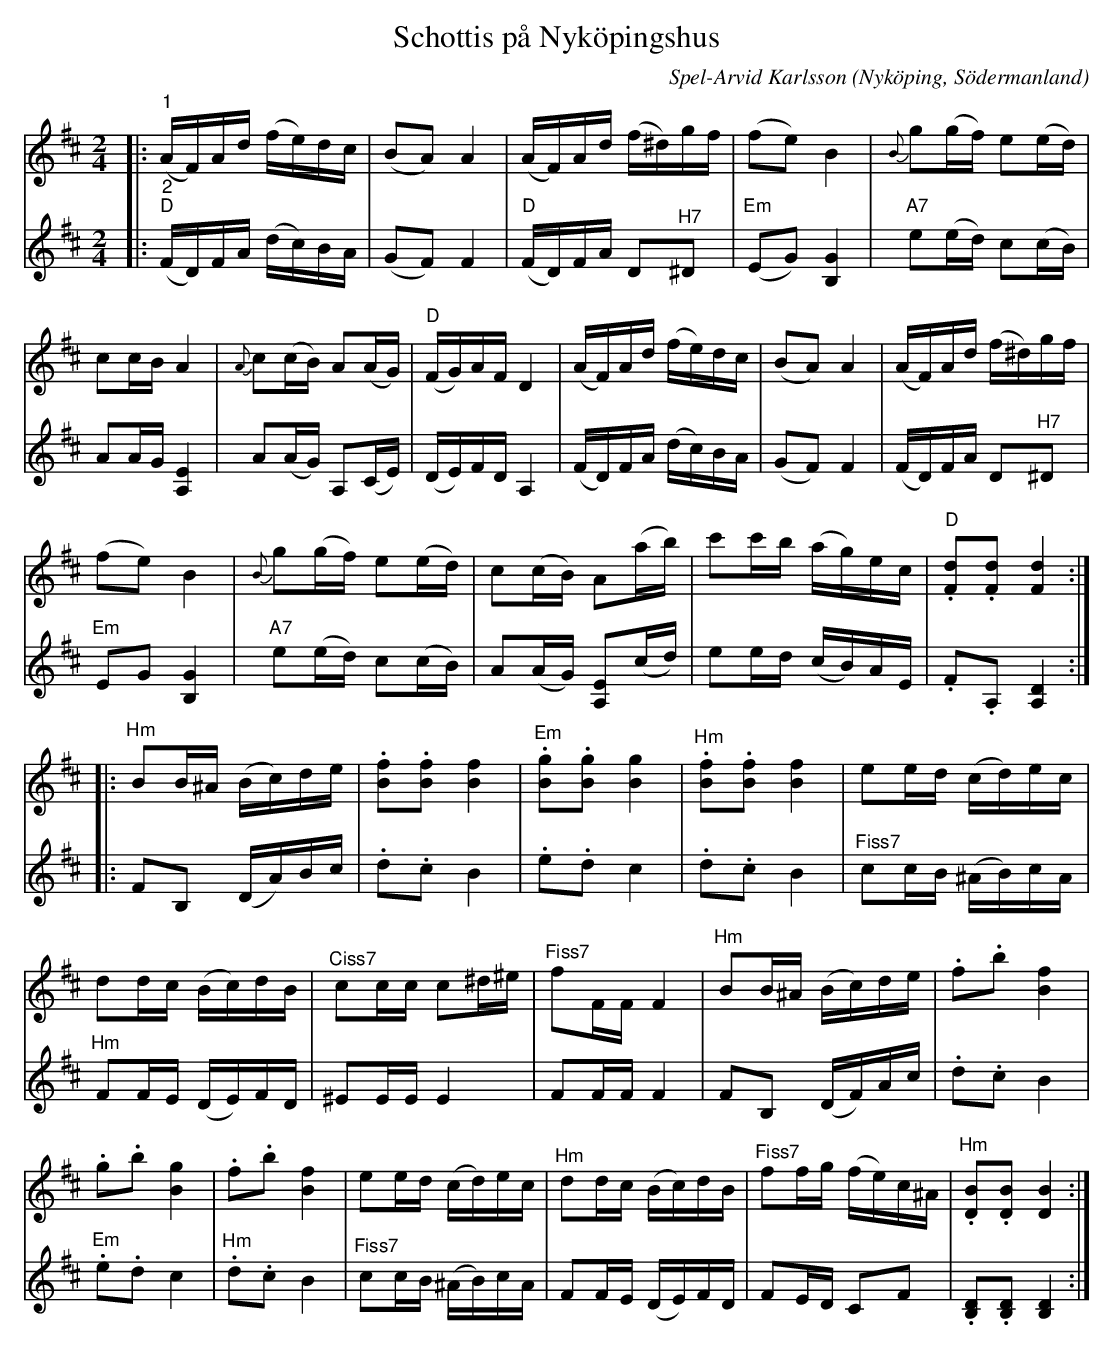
X:1
T:Schottis på Nyköpingshus
C:Spel-Arvid Karlsson
O:Nyköping, Södermanland
L:1/16
M:2/4
K:D
V:1
|:"^1" (AF)Ad (fe)dc | (B2A2) A4 | (AF)Ad (f^d)gf | (f2e2) B4 |{B} g2(gf) e2(ed) |
c2cB A4 | {A} c2(cB) A2(AG) |"D" (FG)AF D4 | (AF)Ad (fe)dc | (B2A2) A4 | (AF)Ad (f^d)gf |
(f2e2) B4 | {B} g2(gf) e2(ed) | c2(cB) A2(ab) | c'2c'b (ag)ec |"D" .[Fd]2.[Fd]2 [Fd]4 ::
"^Hm" B2B^A (Bc)de | .[Bf]2.[Bf]2 [Bf]4 |"Em" .[Bg]2.[Bg]2 [Bg]4 |"^Hm" .[Bf]2.[Bf]2 [Bf]4 | e2ed (cd)ec |
d2dc (Bc)dB |"^Ciss7" c2cc c2^d^e |"^Fiss7" f2FF F4 |"^Hm" B2B^A (Bc)de | .f2.b2 [Bf]4 |
.g2.b2 [Bg]4 | .f2.b2 [Bf]4 | e2ed (cd)ec |"^Hm" d2dc (Bc)dB |"^Fiss7" f2fg (fe)c^A | "^Hm" .[DB]2.[DB]2 [DB]4 :|
V:2
|:"^2""D" (FD)FA (dc)BA | (G2F2) F4 |"D" (FD)FA D2"^H7"^D2 |"Em" (E2G2) [B,G]4 | "A7" e2(ed) c2(cB) |
A2AG [A,E]4 | A2(AG) A,2(CE) | (DE)FD A,4 | (FD)FA (dc)BA | (G2F2) F4 | (FD)FA D2"^H7"^D2 |"Em" E2G2 [B,G]4 |
"A7" e2(ed) c2(cB) | A2(AG) [A,E]2(cd) | e2ed (cB)AE | .F2.A,2 [A,D]4 ::
F2B,2 (DA)Bc | .d2.c2 B4 | .e2.d2 c4 | .d2.c2 B4 |"^Fiss7" c2cB (^AB)cA | "^Hm" F2FE (DE)FD |
^E2EE E4 | F2FF F4 | F2B,2 (DF)Ac | .d2.c2 B4 |"Em" .e2.d2 c4 |
"^Hm" .d2.c2 B4 |"^Fiss7" c2cB (^AB)cA | F2FE (DE)FD | F2ED C2F2 | .[B,D]2.[B,D]2 [B,D]4 :|
